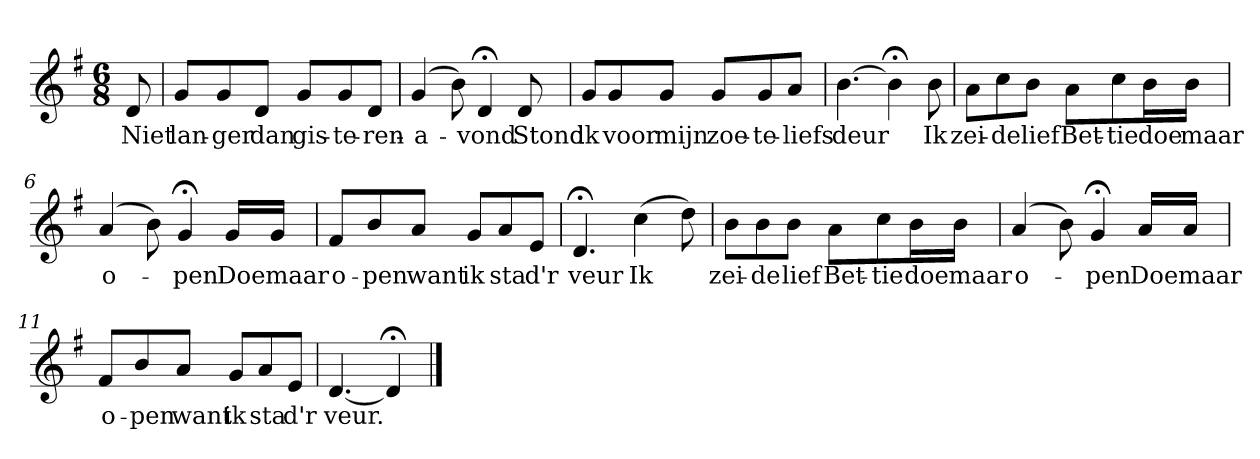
**kern	**text
*part1	*part1
*staff1	*staff1
*k[f#]	*
*G:	*
*M6/8	*
*MM120	*
=	=
8d	Niet
=1	=1
8gL	lan-
8g	-ger
8dJ	dan
8gL	gis-
8g	-te-
8dJ	-ren-
=2	=2
(4g	-a-
8b)	.
4d;<	-vond
8d	Stond
=3	=3
8gL	ik
8g	voor
8gJ	mijn
8gL	zoe-
8g	-te-
8aJ	-liefs
=4	=4
[4.b	deur
4b;<]	.
8b	Ik
=5	=5
8aL	zei-
8cc	-de
8bJ	lief
8aL	Bet-
8cc	-tie
16bL	doe
16bJJ	maar
=6	=6
(4a	o-
8b)	.
4g;<	-pen
16gLL	Doe
16gJJ	maar
=7	=7
8f#L	o-
8b	-pen
8aJ	want
8gL	ik
8a	sta
8eJ	d'r
=8	=8
4.d;<	veur
(4cc	Ik
8dd)	.
=9	=9
8bL	zei-
8b	-de
8bJ	lief
8aL	Bet-
8cc	-tie
16bL	doe
16bJJ	maar
=10	=10
(4a	o-
8b)	.
4g;<	-pen
16aLL	Doe
16aJJ	maar
=11	=11
8f#L	o-
8b	-pen
8aJ	want
8gL	ik
8a	sta
8eJ	d'r
=12	=12
[4.d	veur.
4d;<]	.
==	==
*-	*-
